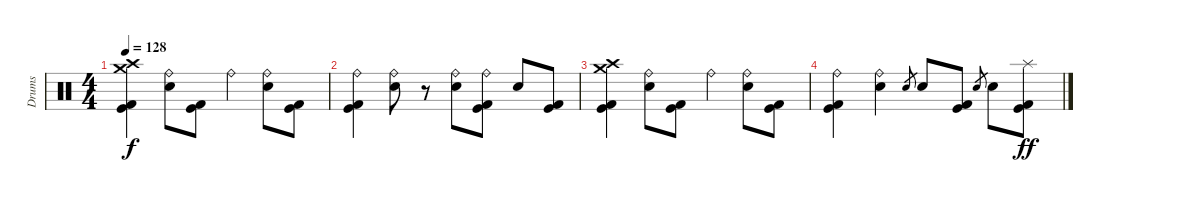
\track ("Drums" "Drums") {instrument percussion}
\staff {score}
\articulation defaults
\ts (4 4)
\tempo 128
\clef neutral
\ks c
("Crash medium (hit)" "Crash high (hit)" "Kick (hit) 2" "Kick (hit)").4{dy f} ("Ride (bell)" "Electric Snare (hit)").8 ("Kick (hit) 2" "Kick (hit)").8 "Ride (bell)".4 ("Ride (bell)" "Electric Snare (hit)").8 ("Kick (hit) 2" "Kick (hit)").8 |
("Ride (bell)" "Kick (hit) 2" "Kick (hit)").4 ("Ride (bell)" "Electric Snare (hit)").8 r.8 ("Ride (bell)" "Electric Snare (hit)").8 ("Ride (bell)" "Kick (hit) 2" "Kick (hit)").8 "Electric Snare (hit)".8 ("Kick (hit) 2" "Kick (hit)").8 |
("Crash medium (hit)" "Crash high (hit)" "Kick (hit) 2" "Kick (hit)").4{volume 0} ("Ride (bell)" "Electric Snare (hit)").8 ("Kick (hit) 2" "Kick (hit)").8 "Ride (bell)".4 ("Ride (bell)" "Electric Snare (hit)").8 ("Kick (hit)" "Kick (hit) 2").8 |
("Ride (bell)" "Kick (hit) 2" "Kick (hit)").4 ("Ride (bell)" "Electric Snare (hit)").4 "Electric Snare (hit)".8{gr} "Electric Snare (hit)".8 ("Kick (hit) 2" "Kick (hit)").8 "Electric Snare (hit)".8{gr} "Electric Snare (hit)".8 ("Splash (hit)" "Kick (hit) 2" "Kick (hit)").8{dy ff}
